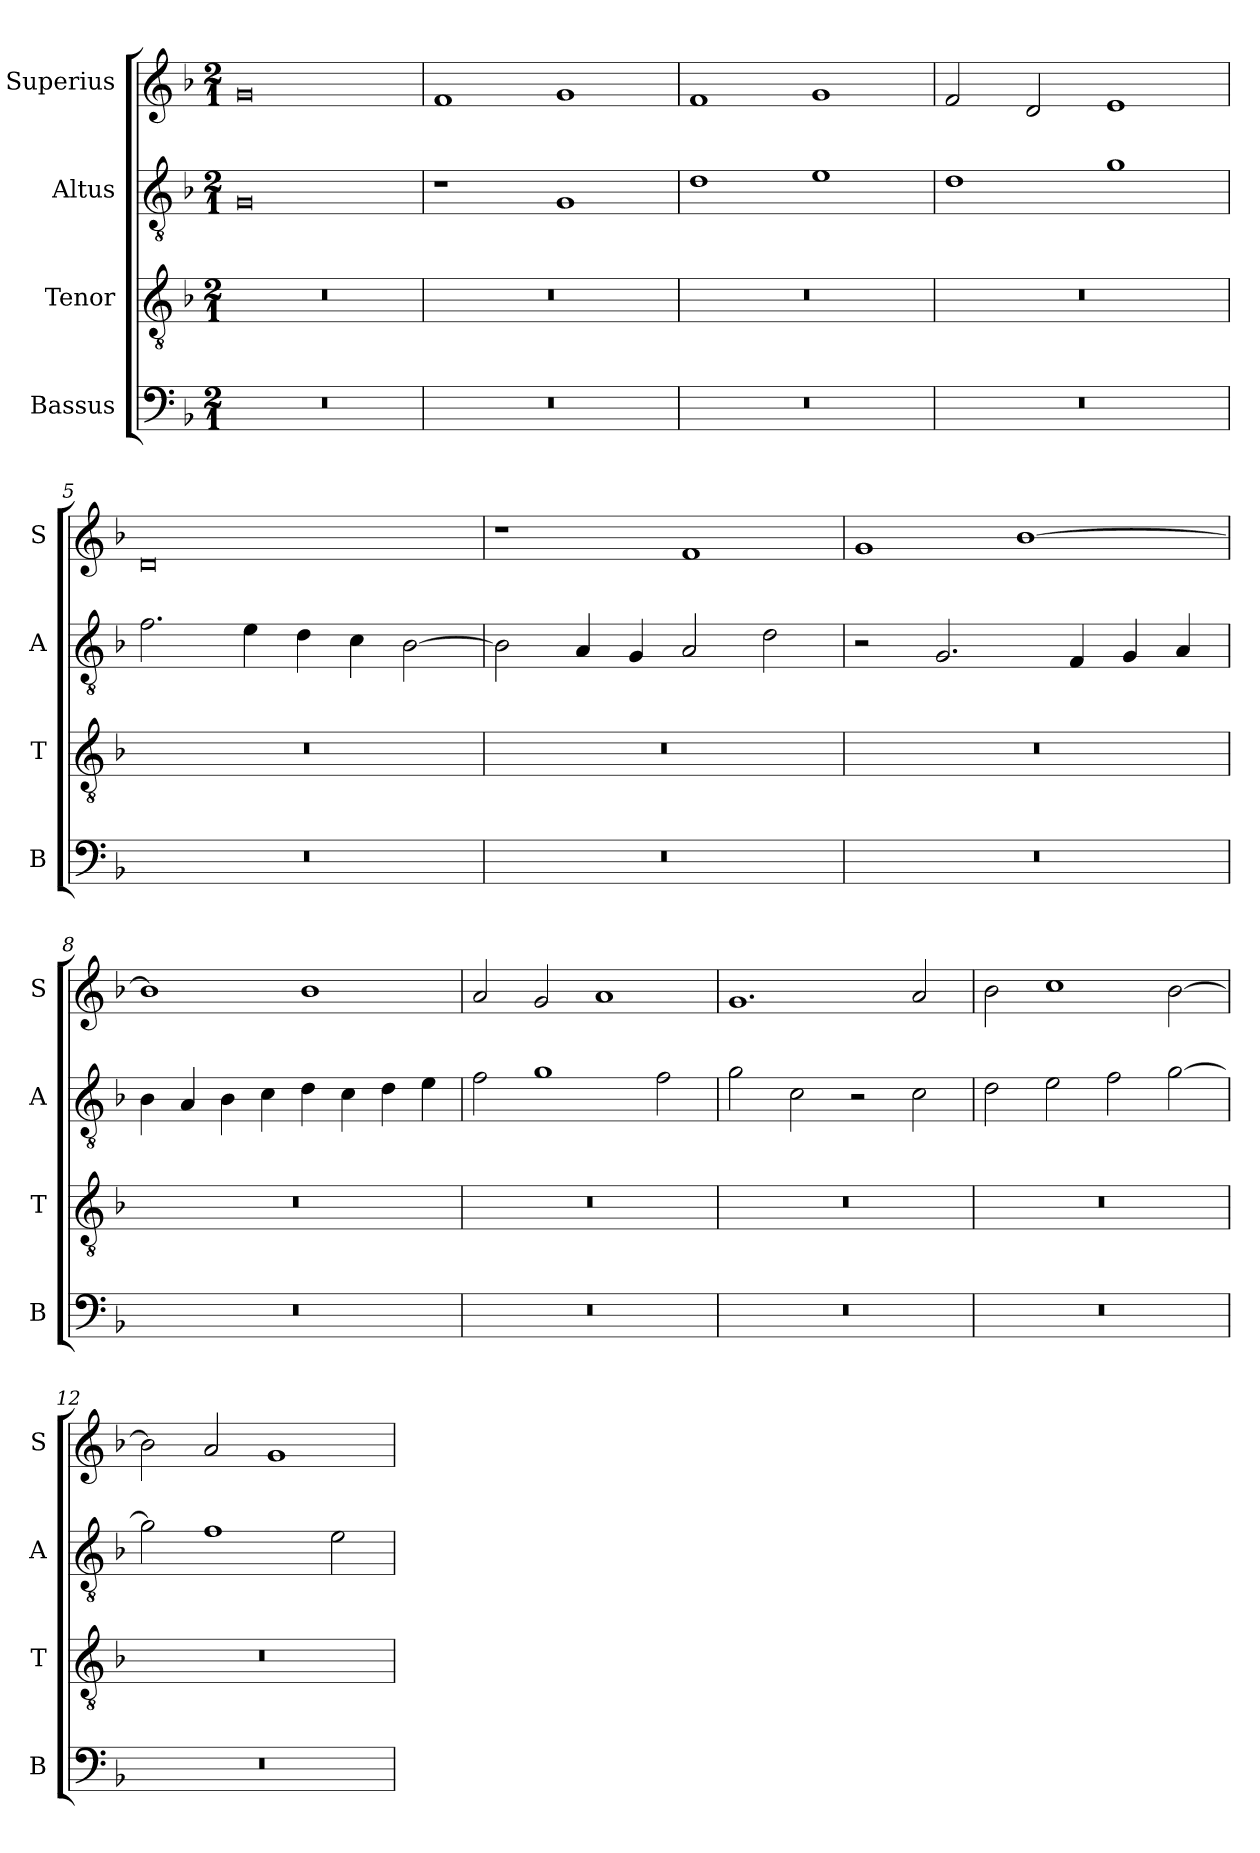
**kern	**kern	**kern	**kern
*part4	*part3	*part2	*part1
*staff4	*staff3	*staff2	*staff1
*I"Bassus	*I"Tenor	*I"Altus	*I"Superius
*I'B	*I'T	*I'A	*I'S
*clefF4	*clefGv2	*clefGv2	*clefG2
*k[b-]	*k[b-]	*k[b-]	*k[b-]
*M2/1	*M2/1	*M2/1	*M2/1
=1	=1	=1	=1
0r	0r	0G	0g
=2	=2	=2	=2
0r	0r	1r	1f
.	.	1G	1g
=3	=3	=3	=3
0r	0r	1d	1f
.	.	1e	1g
=4	=4	=4	=4
0r	0r	1d	2f/
.	.	.	2d/
.	.	1g	1e
=5	=5	=5	=5
0r	0r	2.f\	0d
.	.	4e\	.
.	.	4d\	.
.	.	4c\	.
.	.	[2B-\	.
=6	=6	=6	=6
0r	0r	2B-\]	1r
.	.	4A/	.
.	.	4G/	.
.	.	2A/	1f
.	.	2d\	.
=7	=7	=7	=7
0r	0r	2r	1g
.	.	2.G/	.
.	.	.	[1b-
.	.	4F/	.
.	.	4G/	.
.	.	4A/	.
=8	=8	=8	=8
0r	0r	4B-\	1b-]
.	.	4A/	.
.	.	4B-\	.
.	.	4c\	.
.	.	4d\	1b-
.	.	4c\	.
.	.	4d\	.
.	.	4e\	.
=9	=9	=9	=9
0r	0r	2f\	2a/
.	.	1g	2g/
.	.	.	1a
.	.	2f\	.
=10	=10	=10	=10
0r	0r	2g\	1.g
.	.	2c\	.
.	.	2r	.
.	.	2c\	2a/
=11	=11	=11	=11
0r	0r	2d\	2b-\
.	.	2e\	1cc
.	.	2f\	.
.	.	[2g\	[2b-\
=12	=12	=12	=12
0r	0r	2g\]	2b-\]
.	.	1f	2a/
.	.	.	1g
.	.	2e\	.
=	=	=	=
*-	*-	*-	*-
